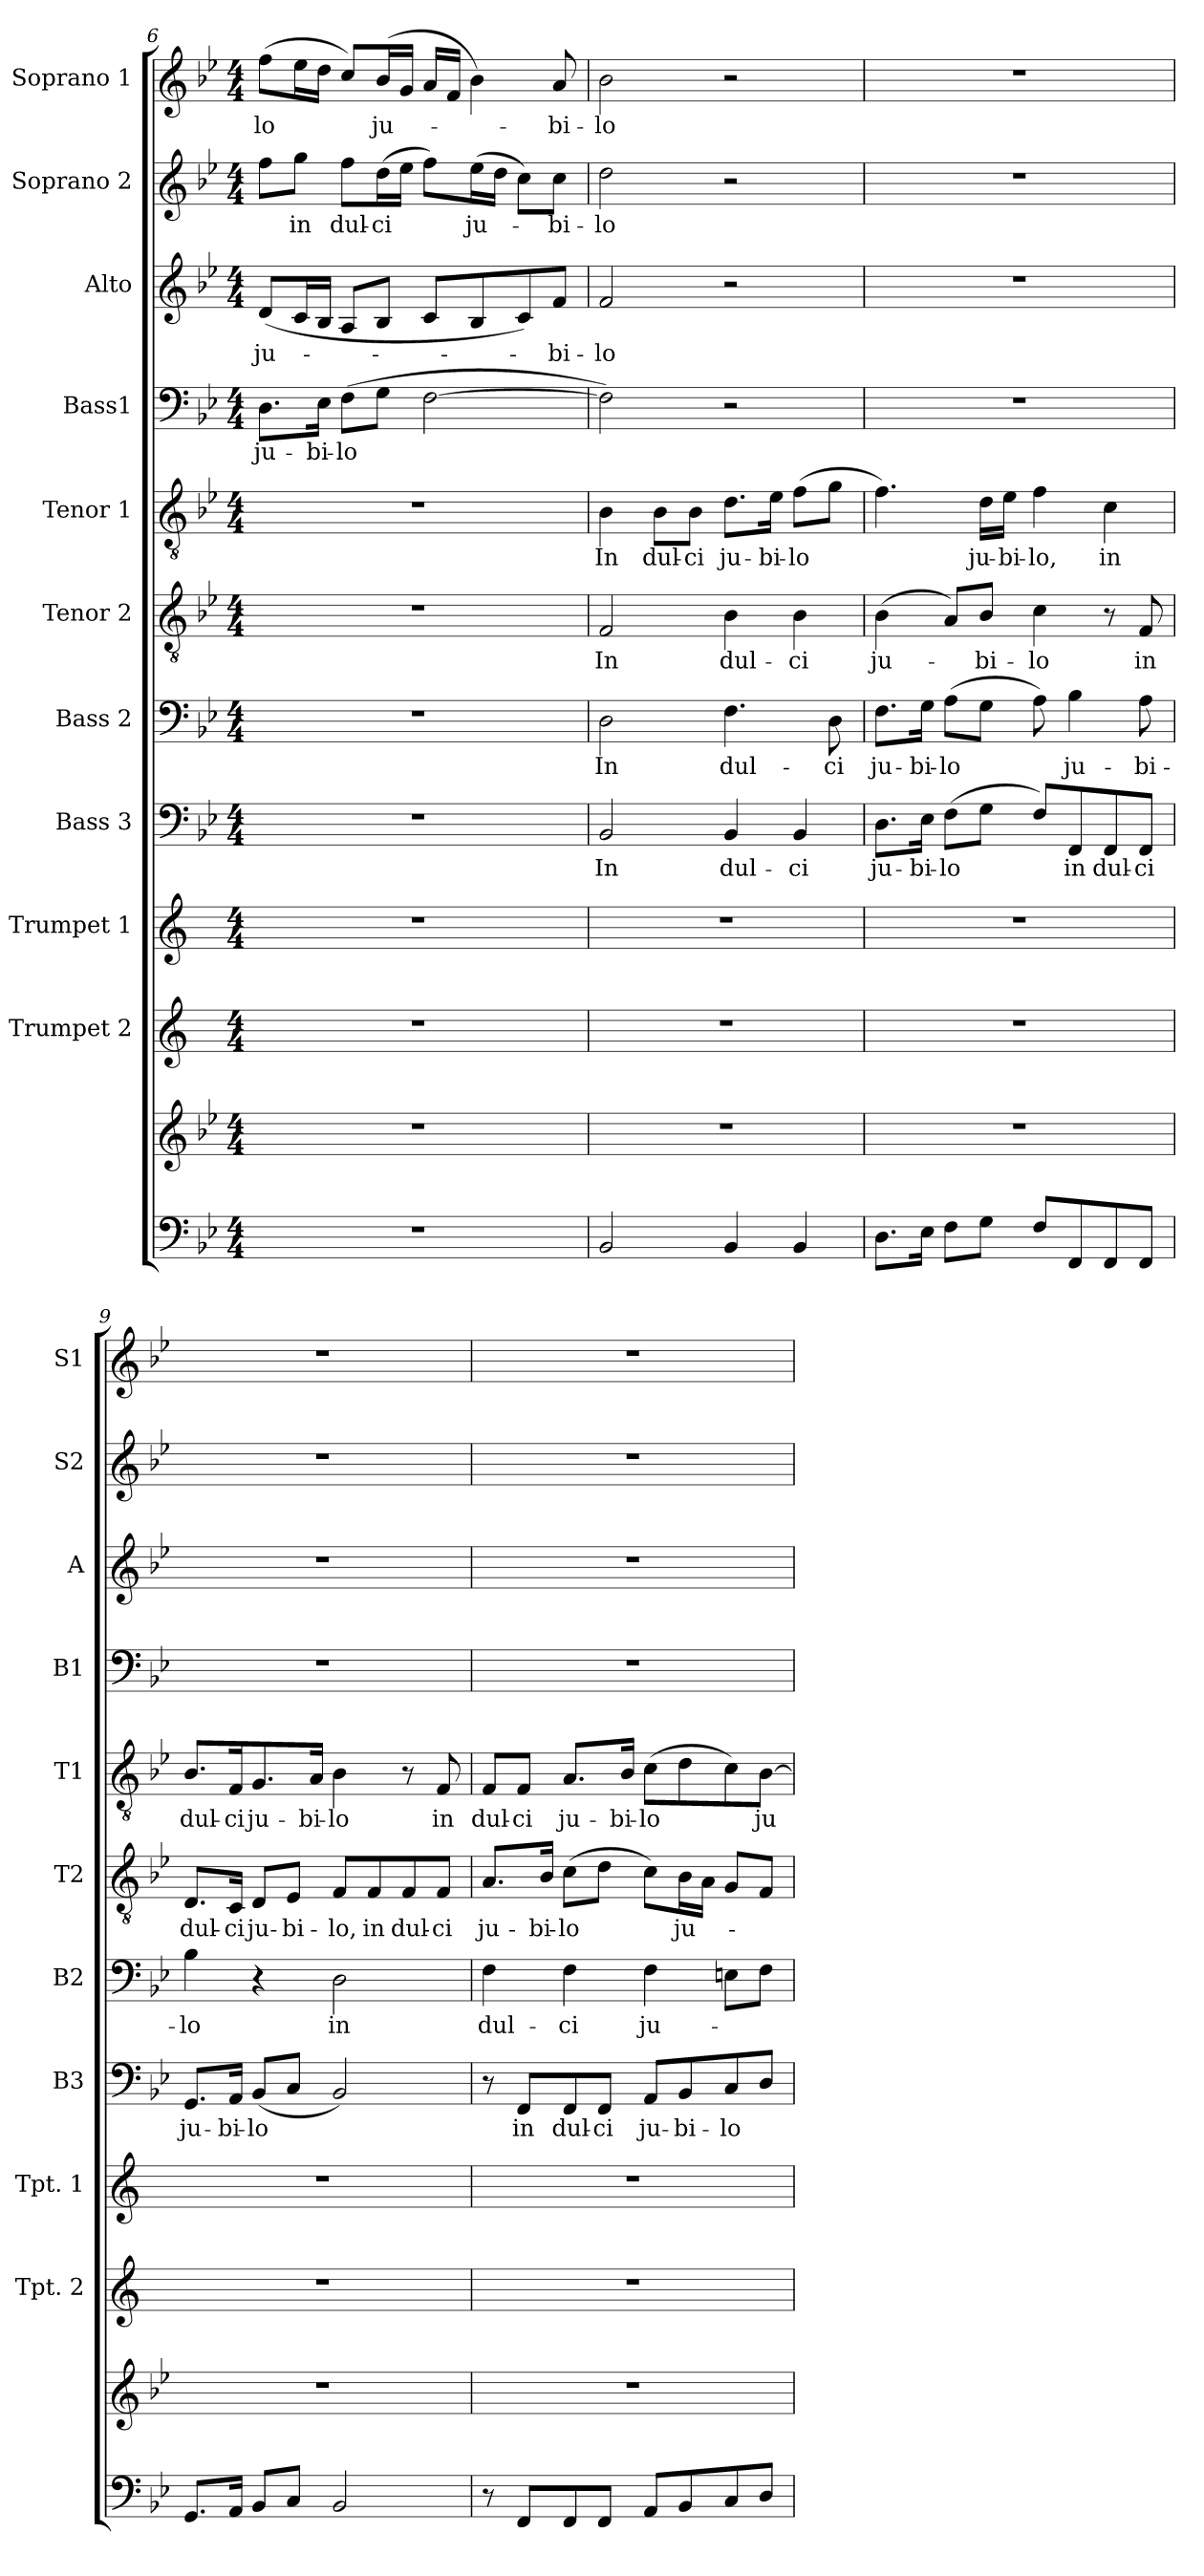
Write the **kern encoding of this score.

**kern	**kern	**kern	**kern	**kern	**text	**kern	**text	**kern	**text	**kern	**text	**kern	**text	**kern	**text	**kern	**text	**kern	**text
*part12	*part11	*part10	*part9	*part8	*part8	*part7	*part7	*part6	*part6	*part5	*part5	*part4	*part4	*part3	*part3	*part2	*part2	*part1	*part1
*staff12	*staff11	*staff10	*staff9	*staff8	*staff8	*staff7	*staff7	*staff6	*staff6	*staff5	*staff5	*staff4	*staff4	*staff3	*staff3	*staff2	*staff2	*staff1	*staff1
*	*	*I"Trumpet  2	*I"Trumpet  1	*I"Bass 3	*	*I"Bass 2	*	*I"Tenor 2	*	*I"Tenor 1	*	*I"Bass1	*	*I"Alto	*	*I"Soprano 2	*	*I"Soprano 1	*
*	*	*I'Tpt. 2	*I'Tpt. 1	*I'B3	*	*I'B2	*	*I'T2	*	*I'T1	*	*I'B1	*	*I'A	*	*I'S2	*	*I'S1	*
*clefF4	*clefG2	*clefG2	*clefG2	*clefF4	*	*clefF4	*	*clefGv2	*	*clefGv2	*	*clefF4	*	*clefG2	*	*clefG2	*	*clefG2	*
*	*	*ITrd1c2	*ITrd1c2	*	*	*	*	*	*	*	*	*	*	*	*	*	*	*	*
*k[b-e-]	*k[b-e-]	*k[b-e-]	*k[b-e-]	*k[b-e-]	*	*k[b-e-]	*	*k[b-e-]	*	*k[b-e-]	*	*k[b-e-]	*	*k[b-e-]	*	*k[b-e-]	*	*k[b-e-]	*
*B-:	*B-:	*B-:	*B-:	*B-:	*	*B-:	*	*B-:	*	*B-:	*	*B-:	*	*B-:	*	*B-:	*	*B-:	*
*M4/4	*M4/4	*M4/4	*M4/4	*M4/4	*	*M4/4	*	*M4/4	*	*M4/4	*	*M4/4	*	*M4/4	*	*M4/4	*	*M4/4	*
=6	=6	=6	=6	=6	=6	=6	=6	=6	=6	=6	=6	=6	=6	=6	=6	=6	=6	=6	=6
!	!	!	!	!	!	!	!	!	!	!	!	!	!LO:LY:b	!	!LO:LY:b	!	!	!	!LO:LY:b
1r	1r	1r	1r	1r	.	1r	.	1r	.	1r	.	8.D\L	ju-	(<8d/L	ju-	8ff\L	.	(>8ff\L	-lo
!	!	!	!	!	!	!	!	!	!	!	!	!	!	!	!	!	!LO:LY:b	!	!
.	.	.	.	.	.	.	.	.	.	.	.	.	.	16c/L	.	8gg\J	in	16ee-\L	.
!	!	!	!	!	!	!	!	!	!	!	!	!	!LO:LY:b	!	!	!	!	!	!
.	.	.	.	.	.	.	.	.	.	.	.	16E-\Jk	-bi-	16B-/JJ	.	.	.	16dd\JJ	.
!	!	!	!	!	!	!	!	!	!	!	!	!	!LO:LY:b	!	!	!	!LO:LY:b	!	!
.	.	.	.	.	.	.	.	.	.	.	.	(>8F\L	-lo	8A/L	.	8ff\L	dul-	8cc/L)	.
!	!	!	!	!	!	!	!	!	!	!	!	!	!	!	!	!	!LO:LY:b	!	!LO:LY:b
.	.	.	.	.	.	.	.	.	.	.	.	8G\J	.	8B-/J	.	(>16dd\L	-ci	(>16b-/L	ju-
.	.	.	.	.	.	.	.	.	.	.	.	.	.	.	.	16ee-\JJ	.	16g/JJ	.
.	.	.	.	.	.	.	.	.	.	.	.	[2F\	.	8c/L	.	8ff\L)	.	16a/LL	.
.	.	.	.	.	.	.	.	.	.	.	.	.	.	.	.	.	.	16f/JJ	.
!	!	!	!	!	!	!	!	!	!	!	!	!	!	!	!	!	!LO:LY:b	!	!
.	.	.	.	.	.	.	.	.	.	.	.	.	.	8B-/	.	(>16ee-\L	ju-	4b-\)	.
.	.	.	.	.	.	.	.	.	.	.	.	.	.	.	.	16dd\JJ	.	.	.
.	.	.	.	.	.	.	.	.	.	.	.	.	.	8c/)	.	8cc\L)	.	.	.
!	!	!	!	!	!	!	!	!	!	!	!	!	!	!	!LO:LY:b	!	!LO:LY:b	!	!LO:LY:b
.	.	.	.	.	.	.	.	.	.	.	.	.	.	8f/J	-bi-	8cc\J	-bi-	8a/	-bi-
=7	=7	=7	=7	=7	=7	=7	=7	=7	=7	=7	=7	=7	=7	=7	=7	=7	=7	=7	=7
!	!	!	!	!	!LO:LY:b	!	!LO:LY:b	!	!LO:LY:b	!	!LO:LY:b	!	!	!	!LO:LY:b	!	!LO:LY:b	!	!LO:LY:b
2BB-/	1r	1r	1r	2BB-/	In	2D\	In	2F/	In	4B-\	In	2F\])	.	2f/	-lo	2dd\	-lo	2b-\	-lo
!	!	!	!	!	!	!	!	!	!	!	!LO:LY:b	!	!	!	!	!	!	!	!
.	.	.	.	.	.	.	.	.	.	8B-\L	dul-	.	.	.	.	.	.	.	.
!	!	!	!	!	!	!	!	!	!	!	!LO:LY:b	!	!	!	!	!	!	!	!
.	.	.	.	.	.	.	.	.	.	8B-\J	-ci	.	.	.	.	.	.	.	.
!	!	!	!	!	!LO:LY:b	!	!LO:LY:b	!	!LO:LY:b	!	!LO:LY:b	!	!	!	!	!	!	!	!
4BB-/	.	.	.	4BB-/	dul-	4.F\	dul-	4B-\	dul-	8.d\L	ju-	2r	.	2r	.	2r	.	2r	.
!	!	!	!	!	!	!	!	!	!	!	!LO:LY:b	!	!	!	!	!	!	!	!
.	.	.	.	.	.	.	.	.	.	16e-\Jk	-bi-	.	.	.	.	.	.	.	.
!	!	!	!	!	!LO:LY:b	!	!	!	!LO:LY:b	!	!LO:LY:b	!	!	!	!	!	!	!	!
4BB-/	.	.	.	4BB-/	-ci	.	.	4B-\	-ci	(>8f\L	-lo	.	.	.	.	.	.	.	.
!	!	!	!	!	!	!	!LO:LY:b	!	!	!	!	!	!	!	!	!	!	!	!
.	.	.	.	.	.	8D\	-ci	.	.	8g\J	.	.	.	.	.	.	.	.	.
=8	=8	=8	=8	=8	=8	=8	=8	=8	=8	=8	=8	=8	=8	=8	=8	=8	=8	=8	=8
!	!	!	!	!	!LO:LY:b	!	!LO:LY:b	!	!LO:LY:b	!	!	!	!	!	!	!	!	!	!
8.D\L	1r	1r	1r	8.D\L	ju-	8.F\L	ju-	(>4B-\	ju-	4.f\)	.	1r	.	1r	.	1r	.	1r	.
!	!	!	!	!	!LO:LY:b	!	!LO:LY:b	!	!	!	!	!	!	!	!	!	!	!	!
16E-\Jk	.	.	.	16E-\Jk	-bi-	16G\Jk	-bi-	.	.	.	.	.	.	.	.	.	.	.	.
!	!	!	!	!	!LO:LY:b	!	!LO:LY:b	!	!	!	!	!	!	!	!	!	!	!	!
8F\L	.	.	.	(>8F\L	-lo	(>8A\L	-lo	8A/L)	.	.	.	.	.	.	.	.	.	.	.
!	!	!	!	!	!	!	!	!	!LO:LY:b	!	!LO:LY:b	!	!	!	!	!	!	!	!
8G\J	.	.	.	8G\J	.	8G\J	.	8B-/J	-bi-	16d\LL	ju-	.	.	.	.	.	.	.	.
!	!	!	!	!	!	!	!	!	!	!	!LO:LY:b	!	!	!	!	!	!	!	!
.	.	.	.	.	.	.	.	.	.	16e-\JJ	-bi-	.	.	.	.	.	.	.	.
!	!	!	!	!	!	!	!	!	!LO:LY:b	!	!LO:LY:b	!	!	!	!	!	!	!	!
8F/L	.	.	.	8F/L)	.	8A\)	.	4c\	-lo	4f\	-lo,	.	.	.	.	.	.	.	.
!	!	!	!	!	!LO:LY:b	!	!LO:LY:b	!	!	!	!	!	!	!	!	!	!	!	!
8FF/	.	.	.	8FF/	in	4B-\	ju-	.	.	.	.	.	.	.	.	.	.	.	.
!	!	!	!	!	!LO:LY:b	!	!	!	!	!	!LO:LY:b	!	!	!	!	!	!	!	!
8FF/	.	.	.	8FF/	dul-	.	.	8r	.	4c\	in	.	.	.	.	.	.	.	.
!	!	!	!	!	!LO:LY:b	!	!LO:LY:b	!	!LO:LY:b	!	!	!	!	!	!	!	!	!	!
8FF/J	.	.	.	8FF/J	-ci	8A\	-bi-	8F/	in	.	.	.	.	.	.	.	.	.	.
!!LO:PB:g=z
=9	=9	=9	=9	=9	=9	=9	=9	=9	=9	=9	=9	=9	=9	=9	=9	=9	=9	=9	=9
!	!	!	!	!	!LO:LY:b	!	!LO:LY:b	!	!LO:LY:b	!	!LO:LY:b	!	!	!	!	!	!	!	!
8.GG/L	1r	1r	1r	8.GG/L	ju-	4B-\	-lo	8.D/L	dul-	8.B-/L	dul-	1r	.	1r	.	1r	.	1r	.
!	!	!	!	!	!LO:LY:b	!	!	!	!LO:LY:b	!	!LO:LY:b	!	!	!	!	!	!	!	!
16AA/Jk	.	.	.	16AA/Jk	-bi-	.	.	16C/Jk	-ci	16F/k	-ci	.	.	.	.	.	.	.	.
!	!	!	!	!	!LO:LY:b	!	!	!	!LO:LY:b	!	!LO:LY:b	!	!	!	!	!	!	!	!
8BB-/L	.	.	.	(<8BB-/L	-lo	4r	.	8D/L	ju-	8.G/	ju-	.	.	.	.	.	.	.	.
!	!	!	!	!	!	!	!	!	!LO:LY:b	!	!	!	!	!	!	!	!	!	!
8C/J	.	.	.	8C/J	.	.	.	8E-/J	-bi-	.	.	.	.	.	.	.	.	.	.
!	!	!	!	!	!	!	!	!	!	!	!LO:LY:b	!	!	!	!	!	!	!	!
.	.	.	.	.	.	.	.	.	.	16A/Jk	-bi-	.	.	.	.	.	.	.	.
!	!	!	!	!	!	!	!LO:LY:b	!	!LO:LY:b	!	!LO:LY:b	!	!	!	!	!	!	!	!
2BB-/	.	.	.	2BB-/)	.	2D\	in	8F/L	-lo,	4B-\	-lo	.	.	.	.	.	.	.	.
!	!	!	!	!	!	!	!	!	!LO:LY:b	!	!	!	!	!	!	!	!	!	!
.	.	.	.	.	.	.	.	8F/	in	.	.	.	.	.	.	.	.	.	.
!	!	!	!	!	!	!	!	!	!LO:LY:b	!	!	!	!	!	!	!	!	!	!
.	.	.	.	.	.	.	.	8F/	dul-	8r	.	.	.	.	.	.	.	.	.
!	!	!	!	!	!	!	!	!	!LO:LY:b	!	!LO:LY:b	!	!	!	!	!	!	!	!
.	.	.	.	.	.	.	.	8F/J	-ci	8F/	in	.	.	.	.	.	.	.	.
=10	=10	=10	=10	=10	=10	=10	=10	=10	=10	=10	=10	=10	=10	=10	=10	=10	=10	=10	=10
!	!	!	!	!	!	!	!LO:LY:b	!	!LO:LY:b	!	!LO:LY:b	!	!	!	!	!	!	!	!
8r	1r	1r	1r	8r	.	4F\	dul-	8.A/L	ju-	8F/L	dul-	1r	.	1r	.	1r	.	1r	.
!	!	!	!	!	!LO:LY:b	!	!	!	!	!	!LO:LY:b	!	!	!	!	!	!	!	!
8FF/L	.	.	.	8FF/L	in	.	.	.	.	8F/J	-ci	.	.	.	.	.	.	.	.
!	!	!	!	!	!	!	!	!	!LO:LY:b	!	!	!	!	!	!	!	!	!	!
.	.	.	.	.	.	.	.	16B-/Jk	-bi-	.	.	.	.	.	.	.	.	.	.
!	!	!	!	!	!LO:LY:b	!	!LO:LY:b	!	!LO:LY:b	!	!LO:LY:b	!	!	!	!	!	!	!	!
8FF/	.	.	.	8FF/	dul-	4F\	-ci	(>8c\L	-lo	8.A/L	ju-	.	.	.	.	.	.	.	.
!	!	!	!	!	!LO:LY:b	!	!	!	!	!	!	!	!	!	!	!	!	!	!
8FF/J	.	.	.	8FF/J	-ci	.	.	8d\J	.	.	.	.	.	.	.	.	.	.	.
!	!	!	!	!	!	!	!	!	!	!	!LO:LY:b	!	!	!	!	!	!	!	!
.	.	.	.	.	.	.	.	.	.	16B-/Jk	-bi-	.	.	.	.	.	.	.	.
!	!	!	!	!	!LO:LY:b	!	!LO:LY:b	!	!	!	!LO:LY:b	!	!	!	!	!	!	!	!
8AA/L	.	.	.	8AA/L	ju-	4F\	ju-	8c\L)	.	(>8c\L	-lo	.	.	.	.	.	.	.	.
!	!	!	!	!	!LO:LY:b	!	!	!	!LO:LY:b	!	!	!	!	!	!	!	!	!	!
8BB-/	.	.	.	8BB-/	-bi-	.	.	16B-\L	ju-	8d\	.	.	.	.	.	.	.	.	.
.	.	.	.	.	.	.	.	16A\JJ	.	.	.	.	.	.	.	.	.	.	.
!	!	!	!	!	!LO:LY:b	!	!	!	!	!	!	!	!	!	!	!	!	!	!
8C/	.	.	.	8C/	-lo	8En\L	.	8G/L	.	8c\)	.	.	.	.	.	.	.	.	.
!	!	!	!	!	!	!	!	!	!	!	!LO:LY:b	!	!	!	!	!	!	!	!
8D/J	.	.	.	8D/J	.	8F\J	.	8F/J	.	[<8B-\J	ju-	.	.	.	.	.	.	.	.
=	=	=	=	=	=	=	=	=	=	=	=	=	=	=	=	=	=	=	=
*-	*-	*-	*-	*-	*-	*-	*-	*-	*-	*-	*-	*-	*-	*-	*-	*-	*-	*-	*-
